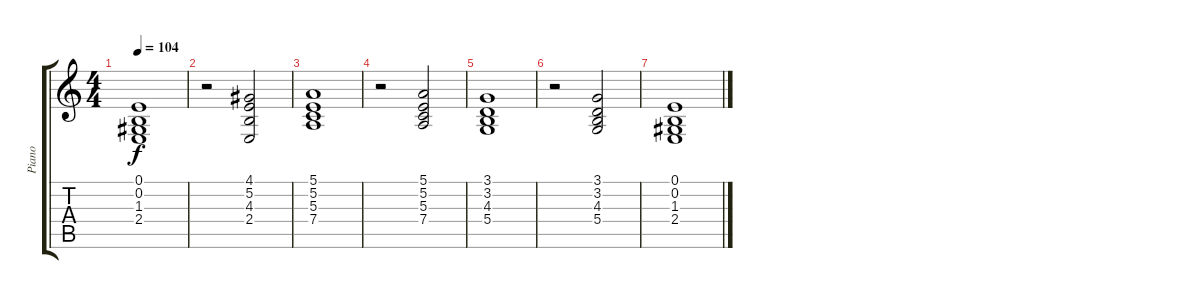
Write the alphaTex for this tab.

\track ("Piano" "Piano") {instrument acousticgrandpiano}
\staff {score tabs}
\tuning (E4 B3 G3 D3 A2 E2) {hide}
\ts (4 4)
\tempo 104
\clef g2
\ks c
(0.1 0.2 1.3 2.4).1{dy f} |
r.2 (4.1 5.2 4.3 2.4).2 |
(5.1 5.2 5.3 7.4).1 |
r.2 (5.1 5.2 5.3 7.4).2 |
(3.1 3.2 4.3 5.4).1 |
r.2 (3.1 3.2 4.3 5.4).2 |
(0.1 0.2 1.3 2.4).1
